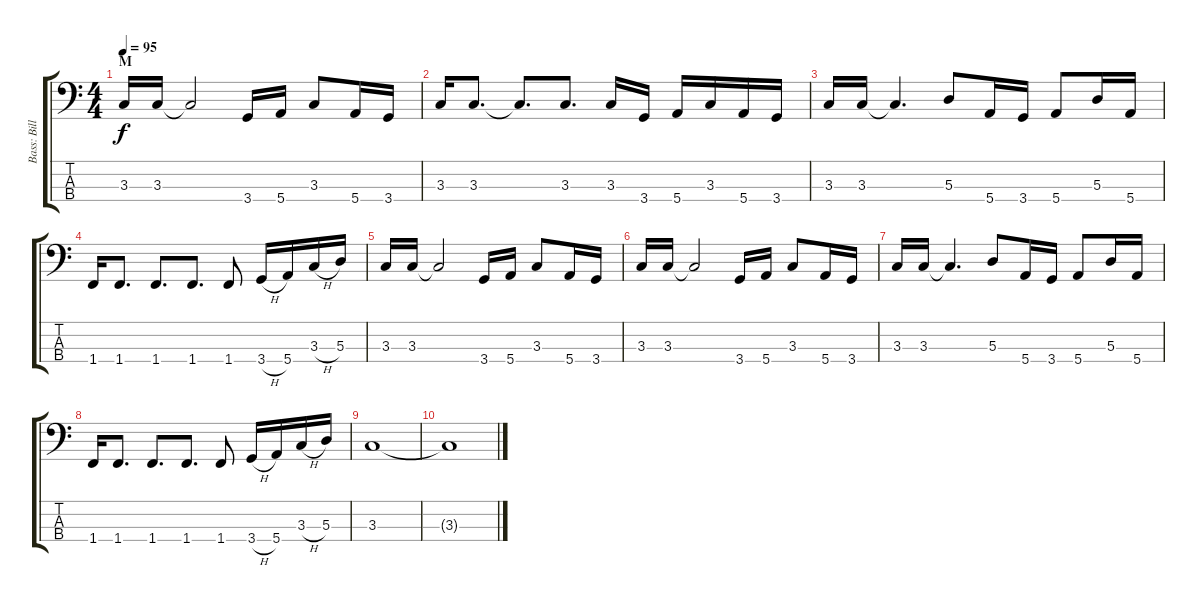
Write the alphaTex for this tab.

\track ("Bass: Billy" "Bass: Bill") {instrument electricbassfinger}
\staff {score tabs}
\tuning (G2 D2 A1 E1) {hide}
\ts (4 4)
\section ("" "M")
\tempo 95
\clef f4
\ks c
3.3.16{dy f} 3.3.16 3.3{t}.2 3.4.16 5.4.16 3.3.8 5.4.16 3.4.16 |
3.3.16 3.3.8{d} 3.3{t}.8{d} 3.3.8{d} 3.3.16 3.4.16 5.4.16 3.3.16 5.4.16 3.4.16 |
3.3.16 3.3.16 3.3{t}.4{d} 5.3.8 5.4.16 3.4.16 5.4.8 5.3.16 5.4.16 |
1.4.16 1.4.8{d} 1.4.8{d} 1.4.8{d} 1.4.8 3.4{h}.16 5.4.16 3.3{h}.16 5.3.16 |
3.3.16 3.3.16 3.3{t}.2 3.4.16 5.4.16 3.3.8 5.4.16 3.4.16 |
3.3.16 3.3.16 3.3{t}.2 3.4.16 5.4.16 3.3.8 5.4.16 3.4.16 |
3.3.16 3.3.16 3.3{t}.4{d} 5.3.8 5.4.16 3.4.16 5.4.8 5.3.16 5.4.16 |
1.4.16 1.4.8{d} 1.4.8{d} 1.4.8{d} 1.4.8 3.4{h}.16 5.4.16 3.3{h}.16 5.3.16 |
3.3.1 |
3.3{t}.1
